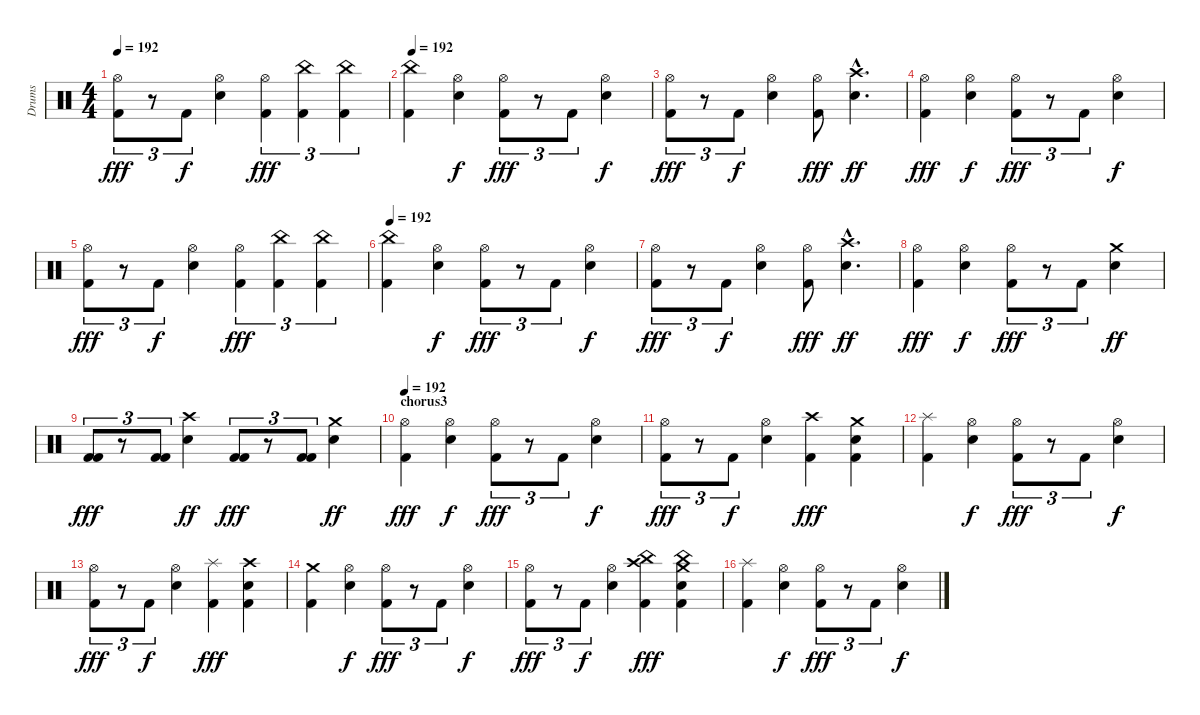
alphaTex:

\track ("Drums" "Drums") {instrument percussion}
\staff {score}
\articulation defaults
\ts (4 4)
\tempo 192
\clef neutral
\ks c
("Hi-Hat (open)" "Kick (hit) 2").8{tu (3 2) dy fff} r.8{tu (3 2)} "Kick (hit) 2".8{tu (3 2) dy f} ("Hi-Hat (open)" "Snare (hit) 2").4 ("Hi-Hat (open)" "Kick (hit) 2").4{tu (3 2) dy fff} ("China (hit)" "Kick (hit) 2").4{tu (3 2)} ("China (hit)" "Kick (hit) 2").4{tu (3 2)} |
\tempo 192
("China (hit)" "Kick (hit) 2").4 ("Hi-Hat (open)" "Snare (hit) 2").4{dy f} ("Hi-Hat (open)" "Kick (hit) 2").8{tu (3 2) dy fff} r.8{tu (3 2)} "Kick (hit) 2".8{tu (3 2)} ("Hi-Hat (open)" "Snare (hit) 2").4{dy f} |
("Hi-Hat (open)" "Kick (hit) 2").8{tu (3 2) dy fff} r.8{tu (3 2)} "Kick (hit) 2".8{tu (3 2) dy f} ("Hi-Hat (open)" "Snare (hit) 2").4 ("Hi-Hat (open)" "Kick (hit) 2").8{dy fff} ("Crash high (hit)"{hac} "Snare (hit) 2"{hac}).4{d dy ff} |
("Hi-Hat (open)" "Kick (hit) 2").4{dy fff} ("Hi-Hat (open)" "Snare (hit) 2").4{dy f} ("Hi-Hat (open)" "Kick (hit) 2").8{tu (3 2) dy fff} r.8{tu (3 2)} "Kick (hit) 2".8{tu (3 2)} ("Hi-Hat (open)" "Snare (hit) 2").4{dy f} |
("Hi-Hat (open)" "Kick (hit) 2").8{tu (3 2) dy fff} r.8{tu (3 2)} "Kick (hit) 2".8{tu (3 2) dy f} ("Hi-Hat (open)" "Snare (hit) 2").4 ("Hi-Hat (open)" "Kick (hit) 2").4{tu (3 2) dy fff} ("China (hit)" "Kick (hit) 2").4{tu (3 2)} ("China (hit)" "Kick (hit) 2").4{tu (3 2)} |
\tempo 192
("China (hit)" "Kick (hit) 2").4 ("Hi-Hat (open)" "Snare (hit) 2").4{dy f} ("Hi-Hat (open)" "Kick (hit) 2").8{tu (3 2) dy fff} r.8{tu (3 2)} "Kick (hit) 2".8{tu (3 2)} ("Hi-Hat (open)" "Snare (hit) 2").4{dy f} |
("Hi-Hat (open)" "Kick (hit) 2").8{tu (3 2) dy fff} r.8{tu (3 2)} "Kick (hit) 2".8{tu (3 2) dy f} ("Hi-Hat (open)" "Snare (hit) 2").4 ("Hi-Hat (open)" "Kick (hit) 2").8{dy fff} ("Crash high (hit)"{hac} "Snare (hit) 2"{hac}).4{d dy ff} |
("Hi-Hat (open)" "Kick (hit) 2").4{dy fff} ("Hi-Hat (open)" "Snare (hit) 2").4{dy f} ("Hi-Hat (open)" "Kick (hit) 2").8{tu (3 2) dy fff} r.8{tu (3 2)} "Kick (hit) 2".8{tu (3 2)} ("Crash medium (hit)" "Snare (hit) 2").4{dy ff} |
("Kick (hit) 2" "Kick (hit) 2").8{tu (3 2) dy fff} r.8{tu (3 2)} ("Kick (hit) 2" "Kick (hit) 2").8{tu (3 2)} ("Crash high (hit)" "Snare (hit) 2").4{dy ff} ("Kick (hit) 2" "Kick (hit) 2").8{tu (3 2) dy fff} r.8{tu (3 2)} ("Kick (hit) 2" "Kick (hit) 2").8{tu (3 2)} ("Crash medium (hit)" "Snare (hit) 2").4{dy ff} |
\section ("" "chorus3")
\tempo 192
("Hi-Hat (open)" "Kick (hit) 2").4{dy fff} ("Hi-Hat (open)" "Snare (hit) 2").4{dy f} ("Hi-Hat (open)" "Kick (hit) 2").8{tu (3 2) dy fff} r.8{tu (3 2)} "Kick (hit) 2".8{tu (3 2)} ("Hi-Hat (open)" "Snare (hit) 2").4{dy f} |
("Hi-Hat (open)" "Kick (hit) 2").8{tu (3 2) dy fff} r.8{tu (3 2)} "Kick (hit) 2".8{tu (3 2) dy f} ("Hi-Hat (open)" "Snare (hit) 2").4 ("Crash high (hit)" "Kick (hit) 2").4{dy fff} ("Crash medium (hit)" "Snare (hit) 2" "Kick (hit) 2").4 |
("Splash (hit)" "Kick (hit) 2").4 ("Hi-Hat (open)" "Snare (hit) 2").4{dy f} ("Hi-Hat (open)" "Kick (hit) 2").8{tu (3 2) dy fff} r.8{tu (3 2)} "Kick (hit) 2".8{tu (3 2)} ("Hi-Hat (open)" "Snare (hit) 2").4{dy f} |
("Hi-Hat (open)" "Kick (hit) 2").8{tu (3 2) dy fff} r.8{tu (3 2)} "Kick (hit) 2".8{tu (3 2) dy f} ("Hi-Hat (open)" "Snare (hit) 2").4 ("Splash (hit)" "Kick (hit) 2").4{dy fff} ("Crash high (hit)" "Snare (hit) 2" "Kick (hit) 2").4 |
("Crash medium (hit)" "Kick (hit) 2").4 ("Hi-Hat (open)" "Snare (hit) 2").4{dy f} ("Hi-Hat (open)" "Kick (hit) 2").8{tu (3 2) dy fff} r.8{tu (3 2)} "Kick (hit) 2".8{tu (3 2)} ("Hi-Hat (open)" "Snare (hit) 2").4{dy f} |
("Hi-Hat (open)" "Kick (hit) 2").8{tu (3 2) dy fff} r.8{tu (3 2)} "Kick (hit) 2".8{tu (3 2) dy f} ("Hi-Hat (open)" "Snare (hit) 2").4 ("Crash high (hit)" "Kick (hit) 2" "China (hit)").4{dy fff} ("Crash medium (hit)" "Snare (hit) 2" "China (hit)" "Kick (hit) 2").4 |
("Splash (hit)" "Kick (hit) 2").4 ("Hi-Hat (open)" "Snare (hit) 2").4{dy f} ("Hi-Hat (open)" "Kick (hit) 2").8{tu (3 2) dy fff} r.8{tu (3 2)} "Kick (hit) 2".8{tu (3 2)} ("Hi-Hat (open)" "Snare (hit) 2").4{dy f}
